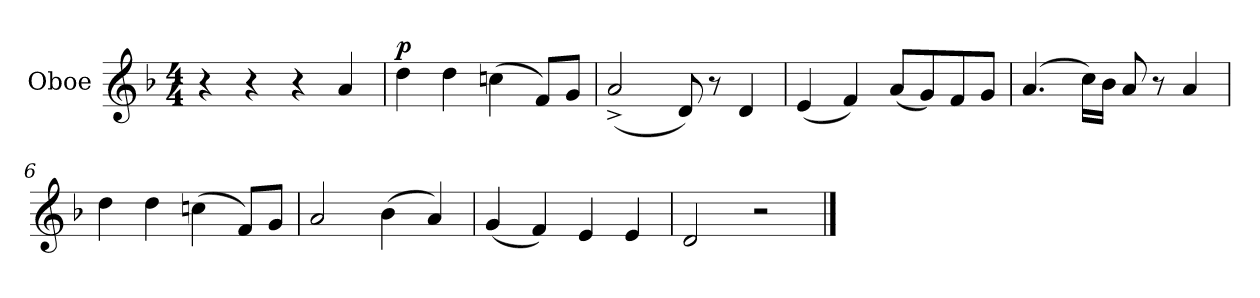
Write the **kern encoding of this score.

**kern	**dynam
*part1	*part1
*staff1	*staff1
*I"Oboe	*
*I'Ob.	*
*clefG2	*
*k[b-]	*
*F:	*
*M4/4	*
=1	=1
4r	.
4r	.
4r	.
4a/	.
=2	=2
!	!LO:DY:a
4dd\	p
4dd\	.
(4ccn\	.
8f/L)	.
8g/J	.
=3	=3
(2a^/	.
8d/)	.
8r	.
4d/	.
=4	=4
(4e/	.
4f/)	.
(8a/L	.
8g/)	.
8f/	.
8g/J	.
=5	=5
(4.a/	.
16cc\LL)	.
16b-\JJ	.
8a/	.
8r	.
4a/	.
=6	=6
4dd\	.
4dd\	.
(4ccn\	.
8f/L)	.
8g/J	.
=7	=7
2a/	.
(4b-\	.
4a/)	.
!!LO:LB:g=z
=8	=8
(4g/	.
4f/)	.
4e/	.
4e/	.
=9	=9
2d/	.
2r	.
==	==
*-	*-
